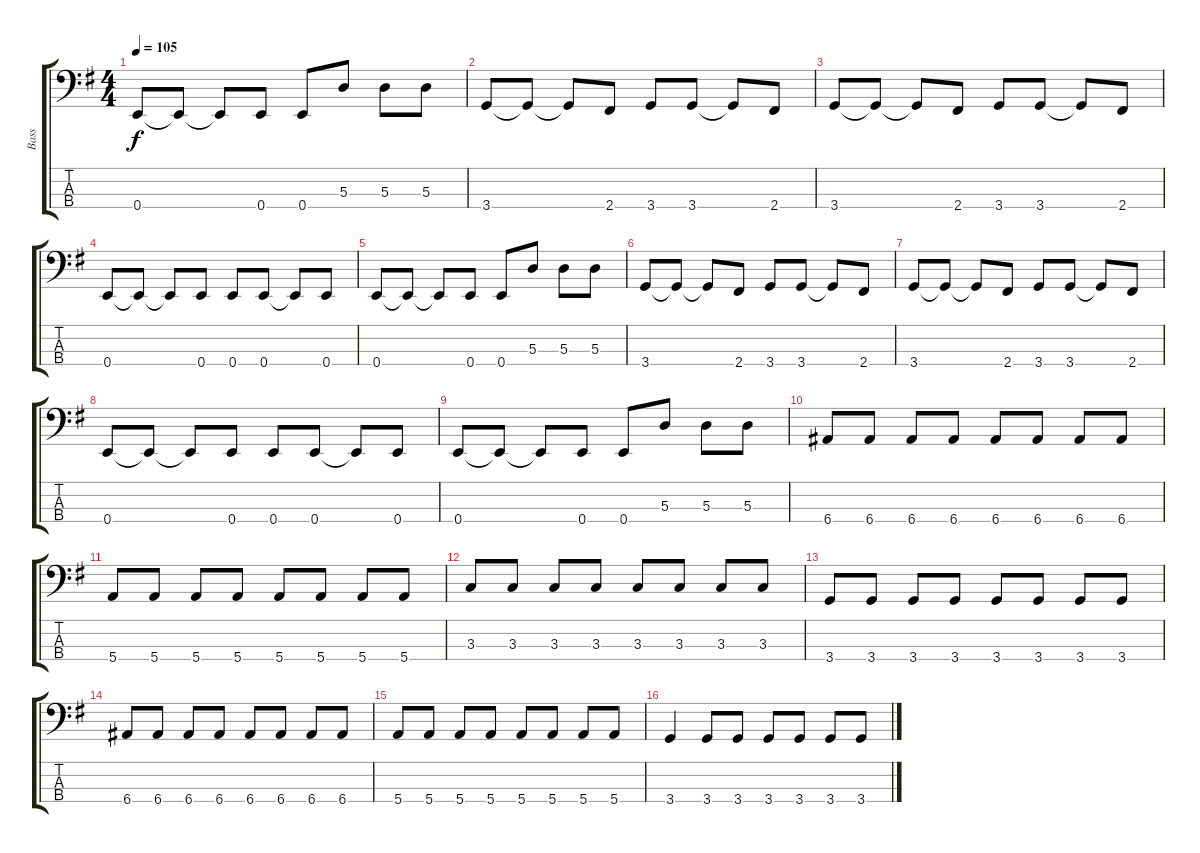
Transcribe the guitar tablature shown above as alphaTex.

\track ("Bass" "Bass") {instrument electricbassfinger}
\staff {score tabs}
\tuning (G2 D2 A1 E1) {hide}
\ts (4 4)
\tempo 105
\clef f4
\ks g
0.4.8{dy f} 0.4{t}.8 0.4{t}.8 0.4.8 0.4.8 5.3.8 5.3.8 5.3.8 |
3.4.8 3.4{t}.8 3.4{t}.8 2.4.8 3.4.8 3.4.8 3.4{t}.8 2.4.8 |
3.4.8 3.4{t}.8 3.4{t}.8 2.4.8 3.4.8 3.4.8 3.4{t}.8 2.4.8 |
0.4.8 0.4{t}.8 0.4{t}.8 0.4.8 0.4.8 0.4.8 0.4{t}.8 0.4.8 |
0.4.8 0.4{t}.8 0.4{t}.8 0.4.8 0.4.8 5.3.8 5.3.8 5.3.8 |
3.4.8 3.4{t}.8 3.4{t}.8 2.4.8 3.4.8 3.4.8 3.4{t}.8 2.4.8 |
3.4.8 3.4{t}.8 3.4{t}.8 2.4.8 3.4.8 3.4.8 3.4{t}.8 2.4.8 |
0.4.8 0.4{t}.8 0.4{t}.8 0.4.8 0.4.8 0.4.8 0.4{t}.8 0.4.8 |
0.4.8 0.4{t}.8 0.4{t}.8 0.4.8 0.4.8 5.3.8 5.3.8 5.3.8 |
6.4.8 6.4.8 6.4.8 6.4.8 6.4.8 6.4.8 6.4.8 6.4.8 |
5.4.8 5.4.8 5.4.8 5.4.8 5.4.8 5.4.8 5.4.8 5.4.8 |
3.3.8 3.3.8 3.3.8 3.3.8 3.3.8 3.3.8 3.3.8 3.3.8 |
3.4.8 3.4.8 3.4.8 3.4.8 3.4.8 3.4.8 3.4.8 3.4.8 |
6.4.8 6.4.8 6.4.8 6.4.8 6.4.8 6.4.8 6.4.8 6.4.8 |
5.4.8 5.4.8 5.4.8 5.4.8 5.4.8 5.4.8 5.4.8 5.4.8 |
3.4.4 3.4.8 3.4.8 3.4.8 3.4.8 3.4.8 3.4.8
